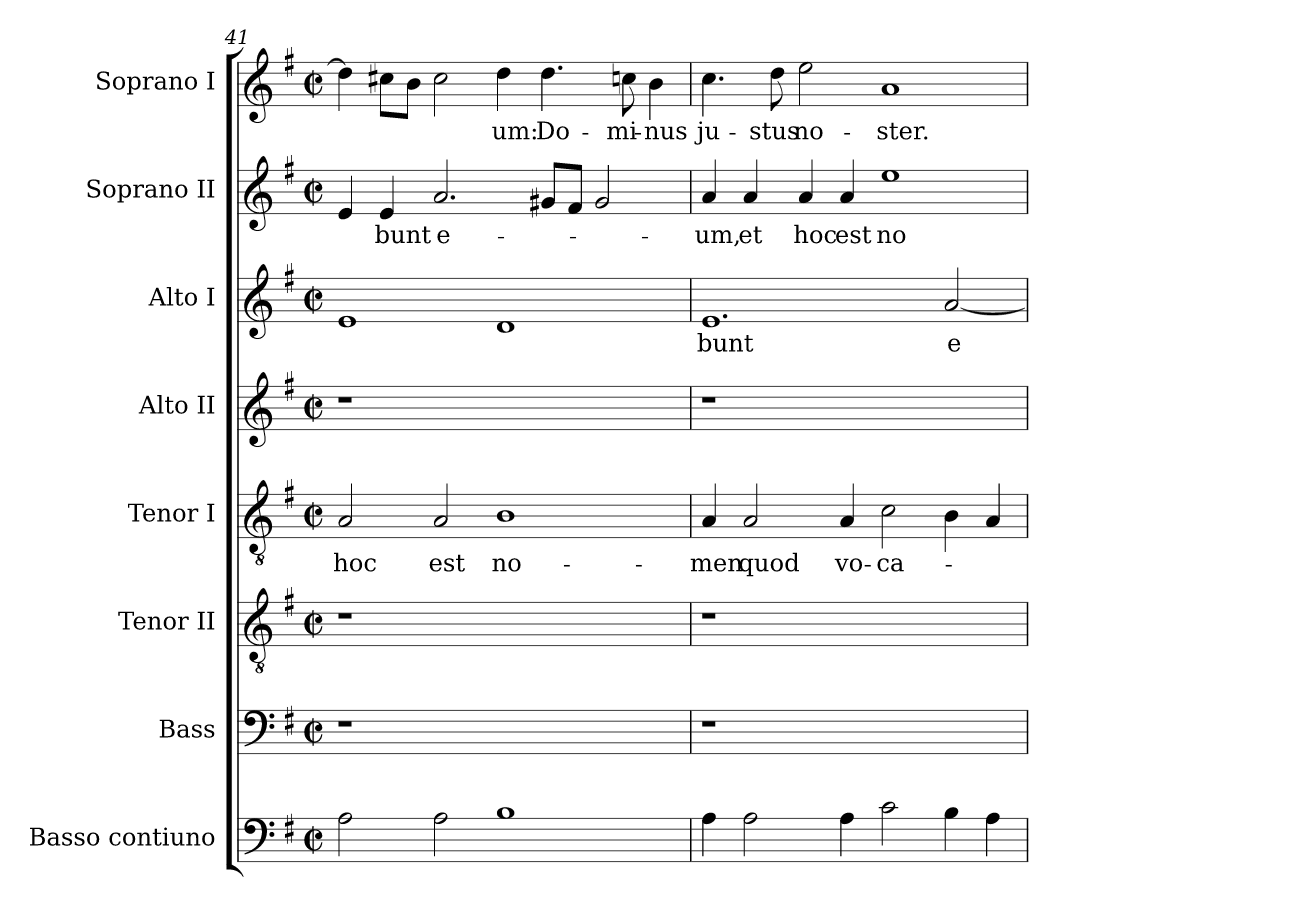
**kern	**kern	**kern	**kern	**text	**kern	**kern	**text	**kern	**text	**kern	**text
*part8	*part7	*part6	*part5	*part5	*part4	*part3	*part3	*part2	*part2	*part1	*part1
*staff8	*staff7	*staff6	*staff5	*staff5	*staff4	*staff3	*staff3	*staff2	*staff2	*staff1	*staff1
*I"Basso contiuno	*I"Bass	*I"Tenor II	*I"Tenor I	*	*I"Alto II	*I"Alto I	*	*I"Soprano II	*	*I"Soprano I	*
*	*I'B	*	*I'T	*	*	*I'A	*	*	*	*	*
!!LO:PB:g=z
*clefF4	*clefF4	*clefGv2	*clefGv2	*	*clefG2	*clefG2	*	*clefG2	*	*clefG2	*
*k[f#]	*k[f#]	*k[f#]	*k[f#]	*	*k[f#]	*k[f#]	*	*k[f#]	*	*k[f#]	*
*G:	*G:	*G:	*G:	*	*G:	*G:	*	*G:	*	*G:	*
*M2/2	*M2/2	*M2/2	*M2/2	*	*M2/2	*M2/2	*	*M2/2	*	*M2/2	*
*met(c|)	*met(c|)	*met(c|)	*met(c|)	*	*met(c|)	*met(c|)	*	*met(c|)	*	*met(c|)	*
=41	=41	=41	=41	=41	=41	=41	=41	=41	=41	=41	=41
!	!LO:N:vis=1	!LO:N:vis=1	!	!	!	!	!	!	!	!	!
!	!	!	!	!LO:LY:b:color=#000000	!LO:N:vis=1	!	!	!	!	!	!
2Ai\	1r	1r	2Ai/	hoc	1r	1ei	.	4ei/	.	4ddi\]	.
!	!	!	!	!	!	!	!	!	!LO:LY:b:color=#000000	!	!
.	.	.	.	.	.	.	.	4ei/	-bunt	8cc#Xi\L	.
.	.	.	.	.	.	.	.	.	.	8bi\J	.
!	!	!	!	!LO:LY:b:color=#000000	!	!	!	!	!	!	!
!	!	!	!	!	!	!	!	!	!LO:LY:b:color=#000000	!	!
2Ai\	.	.	2Ai/	est	.	.	.	2.ai/	e-	2cc#i\	.
!	!	!	!	!LO:LY:b:color=#000000	!	!	!	!	!	!	!
!	!	!	!	!	!	!	!	!	!	!	!LO:LY:b:color=#000000
1Bi	1ryy	1ryy	1Bi	no-	1ryy	1di	.	.	.	4ddi\	-um:
!	!	!	!	!	!	!	!	!	!	!	!LO:LY:b:color=#000000
.	.	.	.	.	.	.	.	8g#Xi/L	.	4.ddi\	Do-
.	.	.	.	.	.	.	.	8f#i/J	.	.	.
.	.	.	.	.	.	.	.	2g#i/	.	.	.
!	!	!	!	!	!	!	!	!	!	!	!LO:LY:b:color=#000000
.	.	.	.	.	.	.	.	.	.	8ccni\	-mi-
!	!	!	!	!	!	!	!	!	!	!	!LO:LY:b:color=#000000
.	.	.	.	.	.	.	.	.	.	4bi\	-nus
=42	=42	=42	=42	=42	=42	=42	=42	=42	=42	=42	=42
!	!LO:N:vis=1	!LO:N:vis=1	!	!	!	!	!	!	!	!	!
!	!	!	!	!LO:LY:b:color=#000000	!LO:N:vis=1	!	!	!	!	!	!
!	!	!	!	!	!	!	!LO:LY:b:color=#000000	!	!	!	!
!	!	!	!	!	!	!	!	!	!LO:LY:b:color=#000000	!	!
!	!	!	!	!	!	!	!	!	!	!	!LO:LY:b:color=#000000
4Ai\	1r	1r	4Ai/	-men	1r	1.ei	-bunt	4ai/	-um,	4.cci\	ju-
!	!	!	!	!LO:LY:b:color=#000000	!	!	!	!	!	!	!
!	!	!	!	!	!	!	!	!	!LO:LY:b:color=#000000	!	!
2Ai\	.	.	2Ai/	quod	.	.	.	4ai/	et	.	.
!	!	!	!	!	!	!	!	!	!	!	!LO:LY:b:color=#000000
.	.	.	.	.	.	.	.	.	.	8ddi\	-stus
!	!	!	!	!	!	!	!	!	!LO:LY:b:color=#000000	!	!
!	!	!	!	!	!	!	!	!	!	!	!LO:LY:b:color=#000000
.	.	.	.	.	.	.	.	4ai/	hoc	2eei\	no-
!	!	!	!	!LO:LY:b:color=#000000	!	!	!	!	!	!	!
!	!	!	!	!	!	!	!	!	!LO:LY:b:color=#000000	!	!
4Ai\	.	.	4Ai/	vo-	.	.	.	4ai/	est	.	.
!	!	!	!	!LO:LY:b:color=#000000	!	!	!	!	!	!	!
!	!	!	!	!	!	!	!	!	!LO:LY:b:color=#000000	!	!
!	!	!	!	!	!	!	!	!	!	!	!LO:LY:b:color=#000000
2ci\	1ryy	1ryy	2ci\	-ca-	1ryy	.	.	1eei	no-	1ai	-ster.
!	!	!	!	!	!	!	!LO:LY:b:color=#000000	!	!	!	!
4Bi\	.	.	4Bi\	.	.	[<2ai/	e-	.	.	.	.
4Ai\	.	.	4Ai/	.	.	.	.	.	.	.	.
=	=	=	=	=	=	=	=	=	=	=	=
*-	*-	*-	*-	*-	*-	*-	*-	*-	*-	*-	*-
